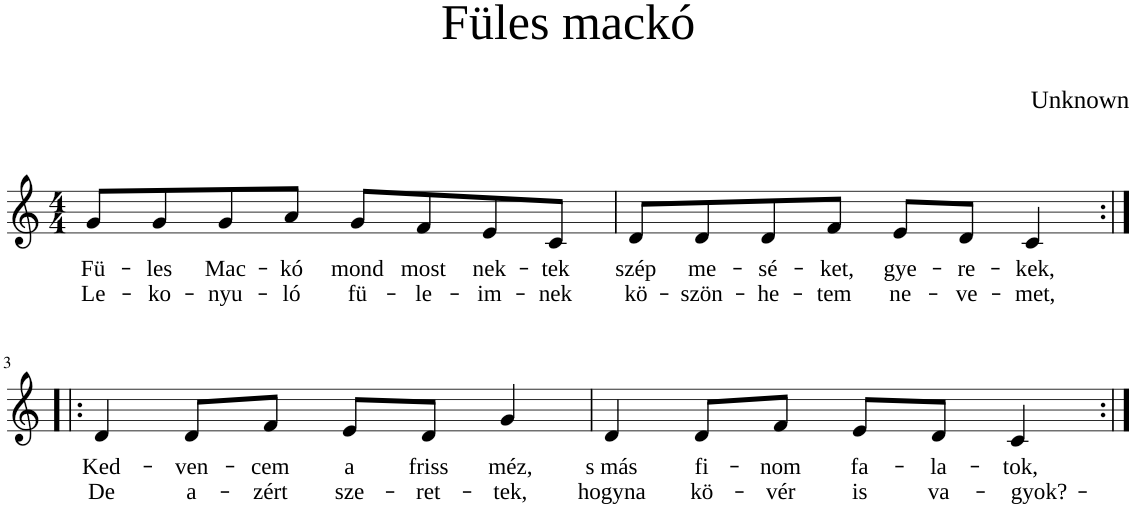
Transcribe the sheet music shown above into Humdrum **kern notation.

**kern	**text	**text
*part1	*part1	*part1
*staff1	*staff1	*staff1
*I"Choir	*	*
*I'Ch	*	*
*clefG2	*	*
*k[]	*	*
*M4/4	*	*
=1	=1	=1
!	!LO:LY:b	!LO:LY:b
8g/L	Fü-	Le-
!	!LO:LY:b	!LO:LY:b
8g/	-les	-ko-
!	!LO:LY:b	!LO:LY:b
8g/	Mac-	-nyu-
!	!LO:LY:b	!LO:LY:b
8a/J	-kó	ló
!	!LO:LY:b	!LO:LY:b
8g/L	mond	fü-
!	!LO:LY:b	!LO:LY:b
8f/	most	-le-
!	!LO:LY:b	!LO:LY:b
8e/	nek-	-im-
!	!LO:LY:b	!LO:LY:b
8c/J	-tek	-nek
=2	=2	=2
!	!LO:LY:b	!LO:LY:b
8d/L	szép	kö-
!	!LO:LY:b	!LO:LY:b
8d/	me-	-szön-
!	!LO:LY:b	!LO:LY:b
8d/	-sé-	-he-
!	!LO:LY:b	!LO:LY:b
8f/J	-ket,	-tem
!	!LO:LY:b	!LO:LY:b
8e/L	gye-	ne-
!	!LO:LY:b	!LO:LY:b
8d/J	-re-	-ve-
!	!LO:LY:b	!LO:LY:b
4c/	-kek,	-met,
!!LO:LB:g=z
=3:|!|:	=3:|!|:	=3:|!|:
!	!LO:LY:b	!LO:LY:b
4d/	Ked-	De
!	!LO:LY:b	!LO:LY:b
8d/L	-ven-	a-
!	!LO:LY:b	!LO:LY:b
8f/J	-cem	-zért
!	!LO:LY:b	!LO:LY:b
8e/L	a	sze-
!	!LO:LY:b	!LO:LY:b
8d/J	friss	-ret-
!	!LO:LY:b	!LO:LY:b
4g/	méz,	-tek,
=4	=4	=4
!	!LO:LY:b	!LO:LY:b
4d/	s más	hogyna
!	!LO:LY:b	!LO:LY:b
8d/L	fi-	kö-
!	!LO:LY:b	!LO:LY:b
8f/J	-nom	-vér
!	!LO:LY:b	!LO:LY:b
8e/L	fa-	is
!	!LO:LY:b	!LO:LY:b
8d/J	-la-	va-
!	!LO:LY:b	!LO:LY:b
4c/	-tok,	-gyok?-
=:|!	=:|!	=:|!
*-	*-	*-
